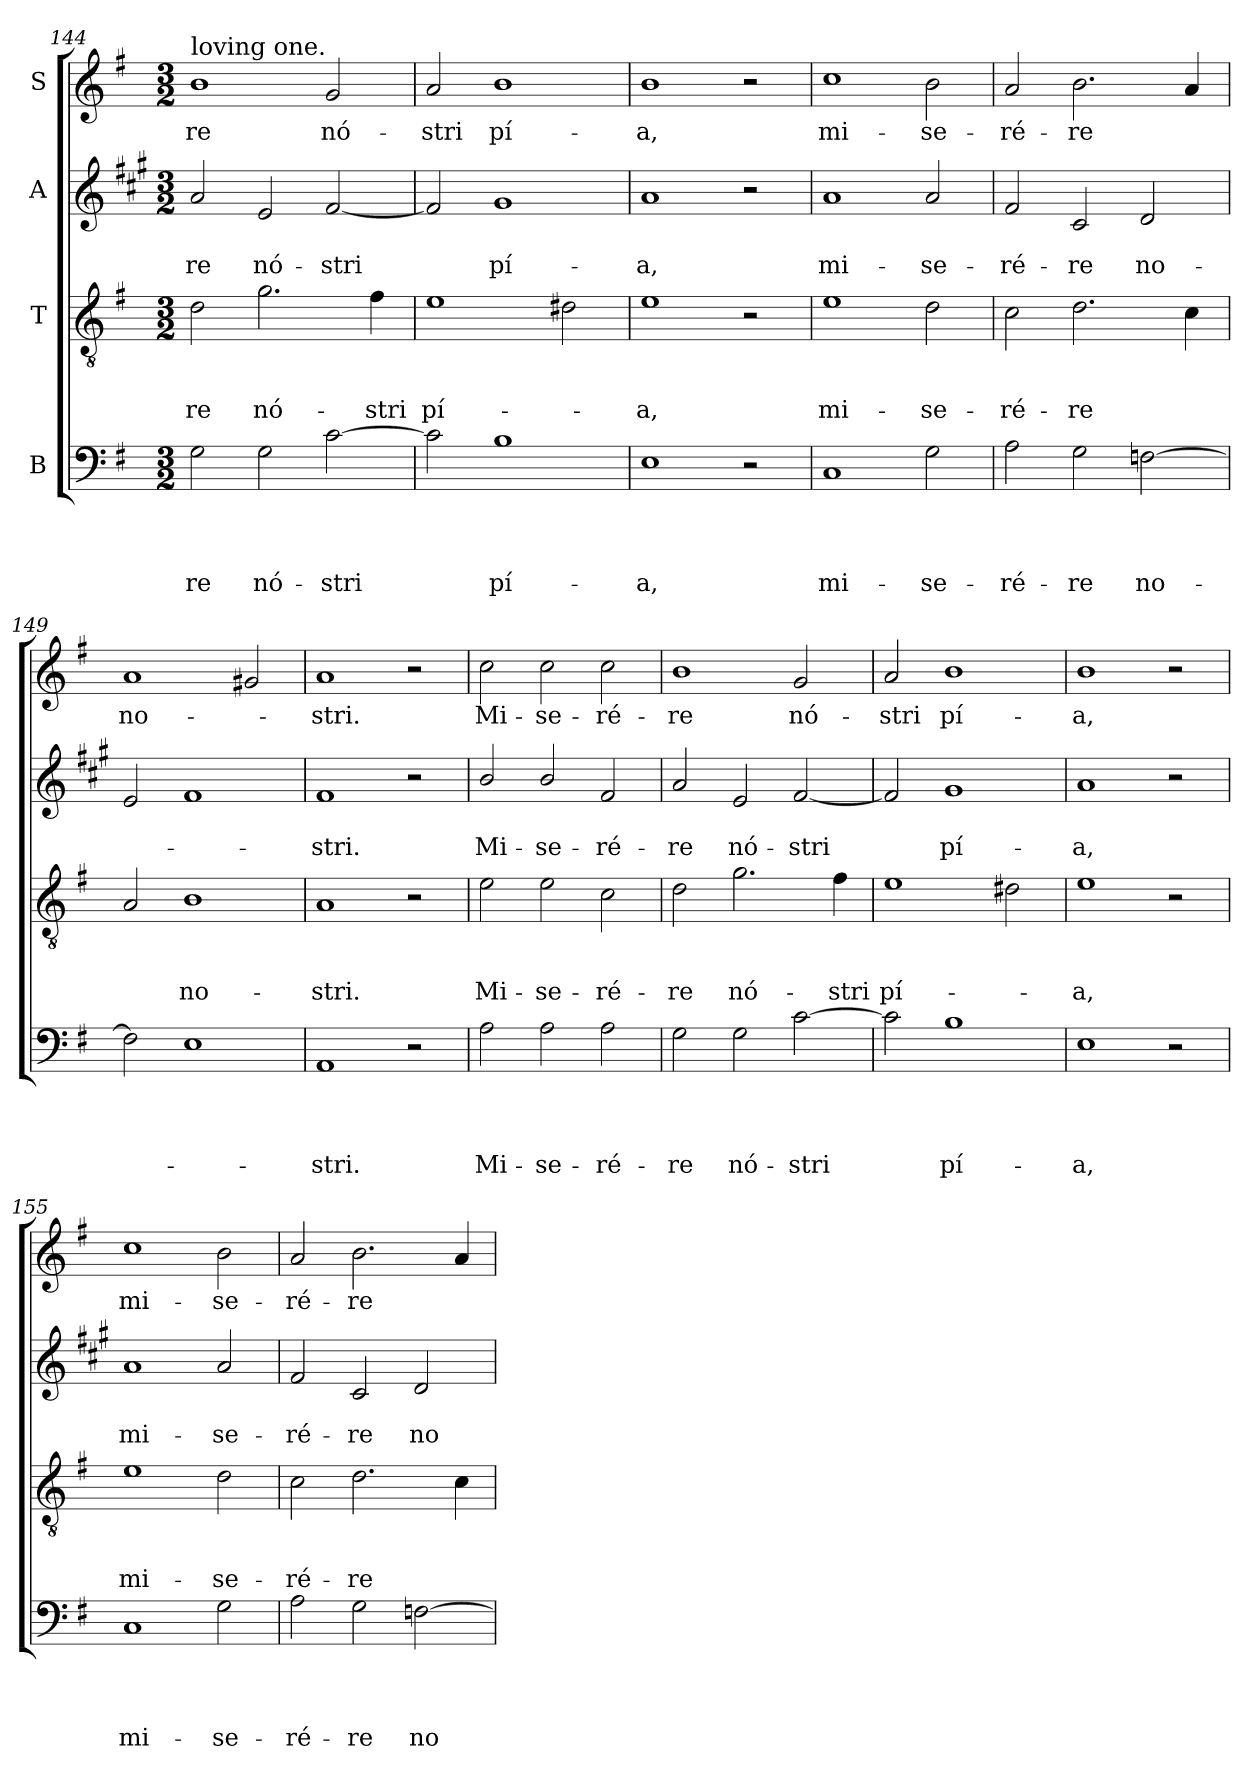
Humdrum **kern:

**kern	**text	**text	**text	**text	**kern	**text	**text	**text	**kern	**text	**text	**kern	**text
*part4	*part4	*part4	*part4	*part4	*part3	*part3	*part3	*part3	*part2	*part2	*part2	*part1	*part1
*staff4	*staff4	*staff4	*staff4	*staff4	*staff3	*staff3	*staff3	*staff3	*staff2	*staff2	*staff2	*staff1	*staff1
*I"B	*	*	*	*	*I"T	*	*	*	*I"A	*	*	*I"S	*
!!LO:PB:g=z
*clefF4	*	*	*	*	*clefGv2	*	*	*	*clefG2	*	*	*clefG2	*
*	*	*	*	*	*	*	*	*	*ITrd1c2	*	*	*	*
*k[f#]	*	*	*	*	*k[f#]	*	*	*	*k[f#]	*	*	*k[f#]	*
*G:	*	*	*	*	*G:	*	*	*	*G:	*	*	*G:	*
*M3/2	*	*	*	*	*M3/2	*	*	*	*M3/2	*	*	*M3/2	*
=144	=144	=144	=144	=144	=144	=144	=144	=144	=144	=144	=144	=144	=144
!	!	!	!	!	!	!	!	!	!	!	!	!LO:TX:a:t=loving one.	!
!	!	!	!	!LO:LY:b	!	!	!	!LO:LY:b	!	!	!LO:LY:b	!	!LO:LY:b
2G\	.	.	.	-re	2d\	.	.	-re	2g/	.	-re	1b	-re
!	!	!	!	!LO:LY:b	!	!	!	!LO:LY:b	!	!	!LO:LY:b	!	!
2G\	.	.	.	nó-	2.g\	.	.	nó-	2d/	.	nó-	.	.
!	!	!	!	!LO:LY:b	!	!	!	!	!	!	!LO:LY:b	!	!LO:LY:b
[2c\	.	.	.	-stri	.	.	.	.	[2e/	.	-stri	2g/	nó-
!	!	!	!	!	!	!	!	!LO:LY:b	!	!	!	!	!
.	.	.	.	.	4f#\	.	.	-stri	.	.	.	.	.
=145	=145	=145	=145	=145	=145	=145	=145	=145	=145	=145	=145	=145	=145
!	!	!	!	!	!	!	!	!LO:LY:b	!	!	!	!	!LO:LY:b
2c\]	.	.	.	.	1e	.	.	pí-	2e/]	.	.	2a/	-stri
!	!	!	!	!LO:LY:b	!	!	!	!	!	!	!LO:LY:b	!	!LO:LY:b
1B	.	.	.	pí-	.	.	.	.	1f#	.	pí-	1b	pí-
.	.	.	.	.	2d#\	.	.	.	.	.	.	.	.
=146	=146	=146	=146	=146	=146	=146	=146	=146	=146	=146	=146	=146	=146
!	!	!	!	!LO:LY:b	!	!	!	!LO:LY:b	!	!	!LO:LY:b	!	!LO:LY:b
1E	.	.	.	-a,	1e	.	.	-a,	1g	.	-a,	1b	-a,
2r	.	.	.	.	2r	.	.	.	2r	.	.	2r	.
=147	=147	=147	=147	=147	=147	=147	=147	=147	=147	=147	=147	=147	=147
!	!	!	!	!LO:LY:b	!	!	!	!LO:LY:b	!	!	!LO:LY:b	!	!LO:LY:b
1C	.	.	.	mi-	1e	.	.	mi-	1g	.	mi-	1cc	mi-
!	!	!	!	!LO:LY:b	!	!	!	!LO:LY:b	!	!	!LO:LY:b	!	!LO:LY:b
2G\	.	.	.	-se-	2d\	.	.	-se-	2g/	.	-se-	2b\	-se-
=148	=148	=148	=148	=148	=148	=148	=148	=148	=148	=148	=148	=148	=148
!	!	!	!	!LO:LY:b	!	!	!	!LO:LY:b	!	!	!LO:LY:b	!	!LO:LY:b
2A\	.	.	.	-ré-	2c\	.	.	-ré-	2e/	.	-ré-	2a/	-ré-
!	!	!	!	!LO:LY:b	!	!	!	!LO:LY:b	!	!	!LO:LY:b	!	!LO:LY:b
2G\	.	.	.	-re	2.d\	.	.	-re	2B/	.	-re	2.b\	-re
!	!	!	!	!LO:LY:b	!	!	!	!	!	!	!LO:LY:b	!	!
[2Fn\	.	.	.	no-	.	.	.	.	2c/	.	no-	.	.
.	.	.	.	.	4c\	.	.	.	.	.	.	4a/	.
!!LO:LB:g=z
=149	=149	=149	=149	=149	=149	=149	=149	=149	=149	=149	=149	=149	=149
!	!	!	!	!	!	!	!	!	!	!	!	!	!LO:LY:b
2F\]	.	.	.	.	2A/	.	.	.	2d/	.	.	1a	no-
!	!	!	!	!	!	!	!	!LO:LY:b	!	!	!	!	!
1E	.	.	.	.	1B	.	.	no-	1e	.	.	.	.
.	.	.	.	.	.	.	.	.	.	.	.	2g#/	.
=150	=150	=150	=150	=150	=150	=150	=150	=150	=150	=150	=150	=150	=150
!	!	!	!	!LO:LY:b	!	!	!	!LO:LY:b	!	!	!LO:LY:b	!	!LO:LY:b
1AA	.	.	.	-stri.	1A	.	.	-stri.	1e	.	-stri.	1a	-stri.
2r	.	.	.	.	2r	.	.	.	2r	.	.	2r	.
=151	=151	=151	=151	=151	=151	=151	=151	=151	=151	=151	=151	=151	=151
!	!	!	!	!LO:LY:b	!	!	!	!LO:LY:b	!	!	!LO:LY:b	!	!LO:LY:b
2A\	.	.	.	Mi-	2e\	.	.	Mi-	2a/	.	Mi-	2cc\	Mi-
!	!	!	!	!LO:LY:b	!	!	!	!LO:LY:b	!	!	!LO:LY:b	!	!LO:LY:b
2A\	.	.	.	-se-	2e\	.	.	-se-	2a/	.	-se-	2cc\	-se-
!	!	!	!	!LO:LY:b	!	!	!	!LO:LY:b	!	!	!LO:LY:b	!	!LO:LY:b
2A\	.	.	.	-ré-	2c\	.	.	-ré-	2e/	.	-ré-	2cc\	-ré-
=152	=152	=152	=152	=152	=152	=152	=152	=152	=152	=152	=152	=152	=152
!	!	!	!	!LO:LY:b	!	!	!	!LO:LY:b	!	!	!LO:LY:b	!	!LO:LY:b
2G\	.	.	.	-re	2d\	.	.	-re	2g/	.	-re	1b	-re
!	!	!	!	!LO:LY:b	!	!	!	!LO:LY:b	!	!	!LO:LY:b	!	!
2G\	.	.	.	nó-	2.g\	.	.	nó-	2d/	.	nó-	.	.
!	!	!	!	!LO:LY:b	!	!	!	!	!	!	!LO:LY:b	!	!LO:LY:b
[2c\	.	.	.	-stri	.	.	.	.	[2e/	.	-stri	2g/	nó-
!	!	!	!	!	!	!	!	!LO:LY:b	!	!	!	!	!
.	.	.	.	.	4f#\	.	.	-stri	.	.	.	.	.
=153	=153	=153	=153	=153	=153	=153	=153	=153	=153	=153	=153	=153	=153
!	!	!	!	!	!	!	!	!LO:LY:b	!	!	!	!	!LO:LY:b
2c\]	.	.	.	.	1e	.	.	pí-	2e/]	.	.	2a/	-stri
!	!	!	!	!LO:LY:b	!	!	!	!	!	!	!LO:LY:b	!	!LO:LY:b
1B	.	.	.	pí-	.	.	.	.	1f#	.	pí-	1b	pí-
.	.	.	.	.	2d#\	.	.	.	.	.	.	.	.
!!LO:PB:g=z
=154	=154	=154	=154	=154	=154	=154	=154	=154	=154	=154	=154	=154	=154
!	!	!	!	!LO:LY:b	!	!	!	!LO:LY:b	!	!	!LO:LY:b	!	!LO:LY:b
1E	.	.	.	-a,	1e	.	.	-a,	1g	.	-a,	1b	-a,
2r	.	.	.	.	2r	.	.	.	2r	.	.	2r	.
=155	=155	=155	=155	=155	=155	=155	=155	=155	=155	=155	=155	=155	=155
!	!	!	!	!LO:LY:b	!	!	!	!LO:LY:b	!	!	!LO:LY:b	!	!LO:LY:b
1C	.	.	.	mi-	1e	.	.	mi-	1g	.	mi-	1cc	mi-
!	!	!	!	!LO:LY:b	!	!	!	!LO:LY:b	!	!	!LO:LY:b	!	!LO:LY:b
2G\	.	.	.	-se-	2d\	.	.	-se-	2g/	.	-se-	2b\	-se-
=156	=156	=156	=156	=156	=156	=156	=156	=156	=156	=156	=156	=156	=156
!	!	!	!	!LO:LY:b	!	!	!	!LO:LY:b	!	!	!LO:LY:b	!	!LO:LY:b
2A\	.	.	.	-ré-	2c\	.	.	-ré-	2e/	.	-ré-	2a/	-ré-
!	!	!	!	!LO:LY:b	!	!	!	!LO:LY:b	!	!	!LO:LY:b	!	!LO:LY:b
2G\	.	.	.	-re	2.d\	.	.	-re	2B/	.	-re	2.b\	-re
!	!	!	!	!LO:LY:b	!	!	!	!	!	!	!LO:LY:b	!	!
[2Fn\	.	.	.	no-	.	.	.	.	2c/	.	no-	.	.
.	.	.	.	.	4c\	.	.	.	.	.	.	4a/	.
=	=	=	=	=	=	=	=	=	=	=	=	=	=
*-	*-	*-	*-	*-	*-	*-	*-	*-	*-	*-	*-	*-	*-
